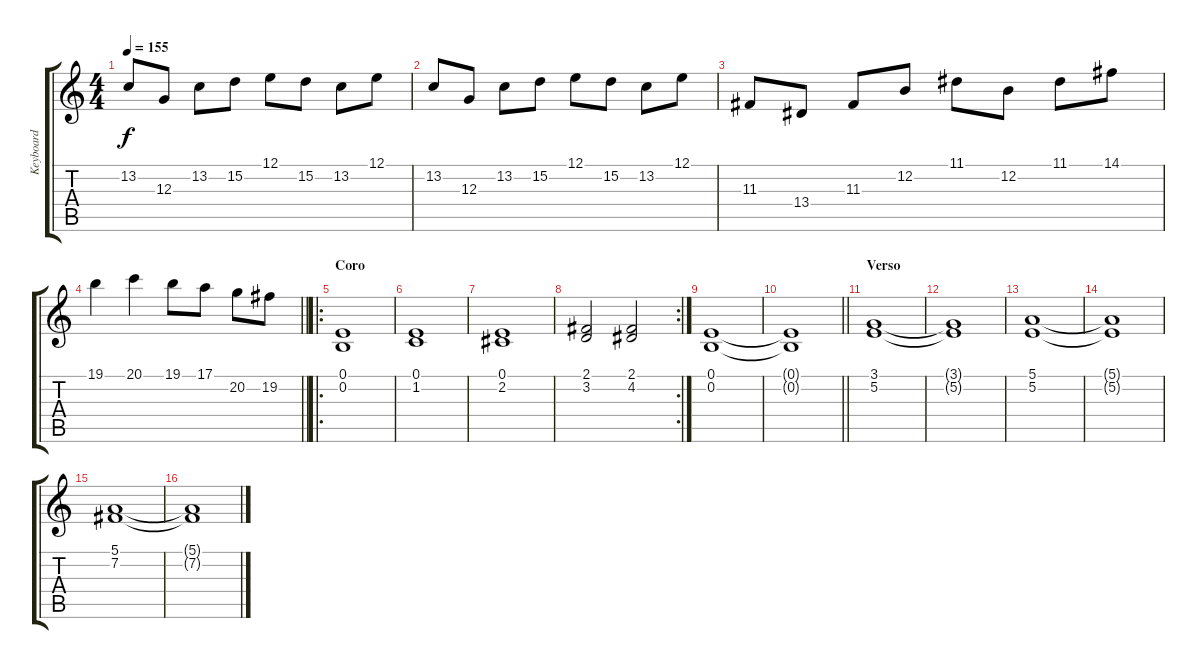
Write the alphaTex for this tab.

\track ("Keyboard" "Keyboard") {instrument stringensemble1}
\staff {score tabs}
\tuning (E4 B3 G3 D3 A2 E2) {hide}
\ts (4 4)
\tempo 155
\clef g2
\ks c
13.2.8{dy f} 12.3.8 13.2.8 15.2.8 12.1.8 15.2.8 13.2.8 12.1.8 |
13.2.8 12.3.8 13.2.8 15.2.8 12.1.8 15.2.8 13.2.8 12.1.8 |
11.3.8 13.4.8 11.3.8 12.2.8 11.1.8 12.2.8 11.1.8 14.1.8 |
\barLineRight lightlight
19.1.4 20.1.4 19.1.8 17.1.8 20.2.8 19.2.8 |
\ro
\section ("" "Coro")
(0.1 0.2).1{volume 9} |
(0.1 1.2).1 |
(0.1 2.2).1 |
\rc 2
(2.1 3.2).2 (2.1 4.2).2 |
(0.1 0.2).1 |
\barLineRight lightlight
(0.1{t} 0.2{t}).1 |
\section ("" "Verso")
(3.1 5.2).1 |
(3.1{t} 5.2{t}).1 |
(5.1 5.2).1 |
(5.1{t} 5.2{t}).1 |
(5.1 7.2).1 |
(5.1{t} 7.2{t}).1
